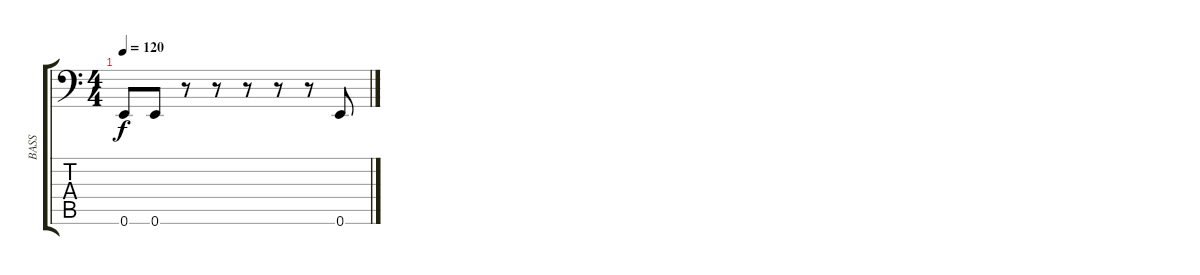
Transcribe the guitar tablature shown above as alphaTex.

\track ("BASS" "BASS") {instrument electricbasspick}
\staff {score tabs}
\tuning (E3 B2 G2 D2 A1 E1) {hide}
\ts (4 4)
\tempo 120
\clef f4
\ks c
0.6.8{dy f} 0.6.8 r.8 r.8 r.8 r.8 r.8 0.6.8
